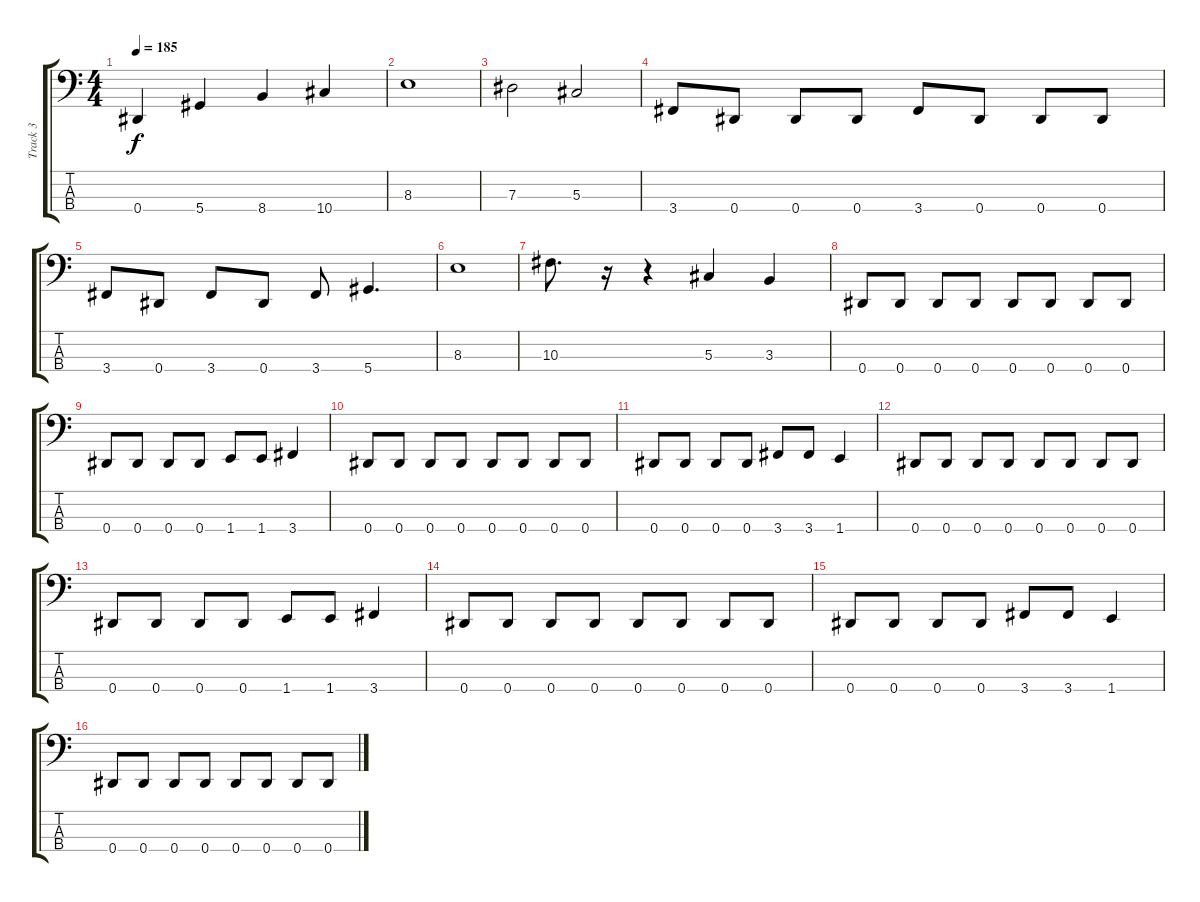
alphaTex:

\track ("Track 3" "Track 3") {instrument electricbassfinger}
\staff {score tabs}
\tuning (Gb2 Db2 Ab1 Eb1) {hide}
\ts (4 4)
\tempo 185
\clef f4
\ks c
0.4.4{dy f} 5.4.4 8.4.4 10.4.4 |
8.3.1 |
7.3.2 5.3.2 |
3.4.8 0.4.8 0.4.8 0.4.8 3.4.8 0.4.8 0.4.8 0.4.8 |
3.4.8 0.4.8 3.4.8 0.4.8 3.4.8 5.4.4{d} |
8.3.1 |
10.3.8{d} r.16 r.4 5.3.4 3.3.4 |
0.4.8 0.4.8 0.4.8 0.4.8 0.4.8 0.4.8 0.4.8 0.4.8 |
0.4.8 0.4.8 0.4.8 0.4.8 1.4.8 1.4.8 3.4.4 |
0.4.8 0.4.8 0.4.8 0.4.8 0.4.8 0.4.8 0.4.8 0.4.8 |
0.4.8 0.4.8 0.4.8 0.4.8 3.4.8 3.4.8 1.4.4 |
0.4.8 0.4.8 0.4.8 0.4.8 0.4.8 0.4.8 0.4.8 0.4.8 |
0.4.8 0.4.8 0.4.8 0.4.8 1.4.8 1.4.8 3.4.4 |
0.4.8 0.4.8 0.4.8 0.4.8 0.4.8 0.4.8 0.4.8 0.4.8 |
0.4.8 0.4.8 0.4.8 0.4.8 3.4.8 3.4.8 1.4.4 |
0.4.8 0.4.8 0.4.8 0.4.8 0.4.8 0.4.8 0.4.8 0.4.8
